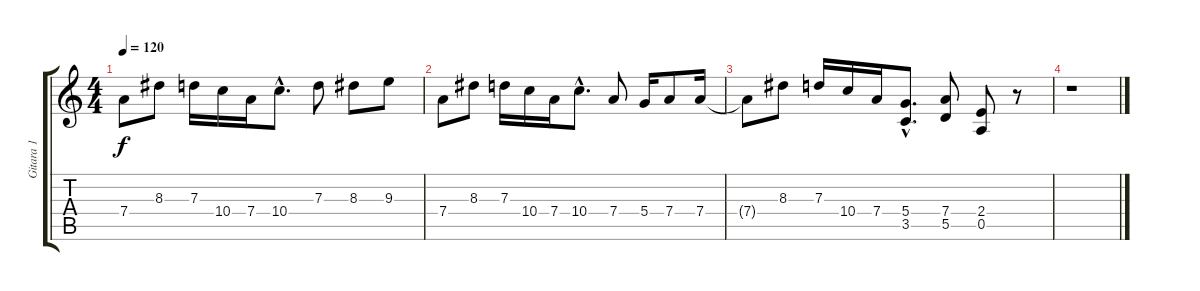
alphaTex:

\track ("Gitara 1" "Gitara 1") {instrument overdrivenguitar}
\staff {score tabs}
\tuning (E4 B3 G3 D3 A2 E2) {hide}
\ts (4 4)
\tempo 120
\clef g2
\ks c
7.4{t}.8{dy f} 8.3.8 7.3.16 10.4.16 7.4.16 10.4{hac}.8{d} 7.3.8 8.3.8 9.3.8 |
7.4.8 8.3.8 7.3.16 10.4.16 7.4.16 10.4{hac}.8{d} 7.4.8 5.4.16 7.4.8 7.4.16 |
7.4{t}.8 8.3.8 7.3.16 10.4.16 7.4.16 (5.4{hac} 3.5{hac}).8{d} (7.4 5.5).8 (2.4 0.5).8 r.8 |
r.1
